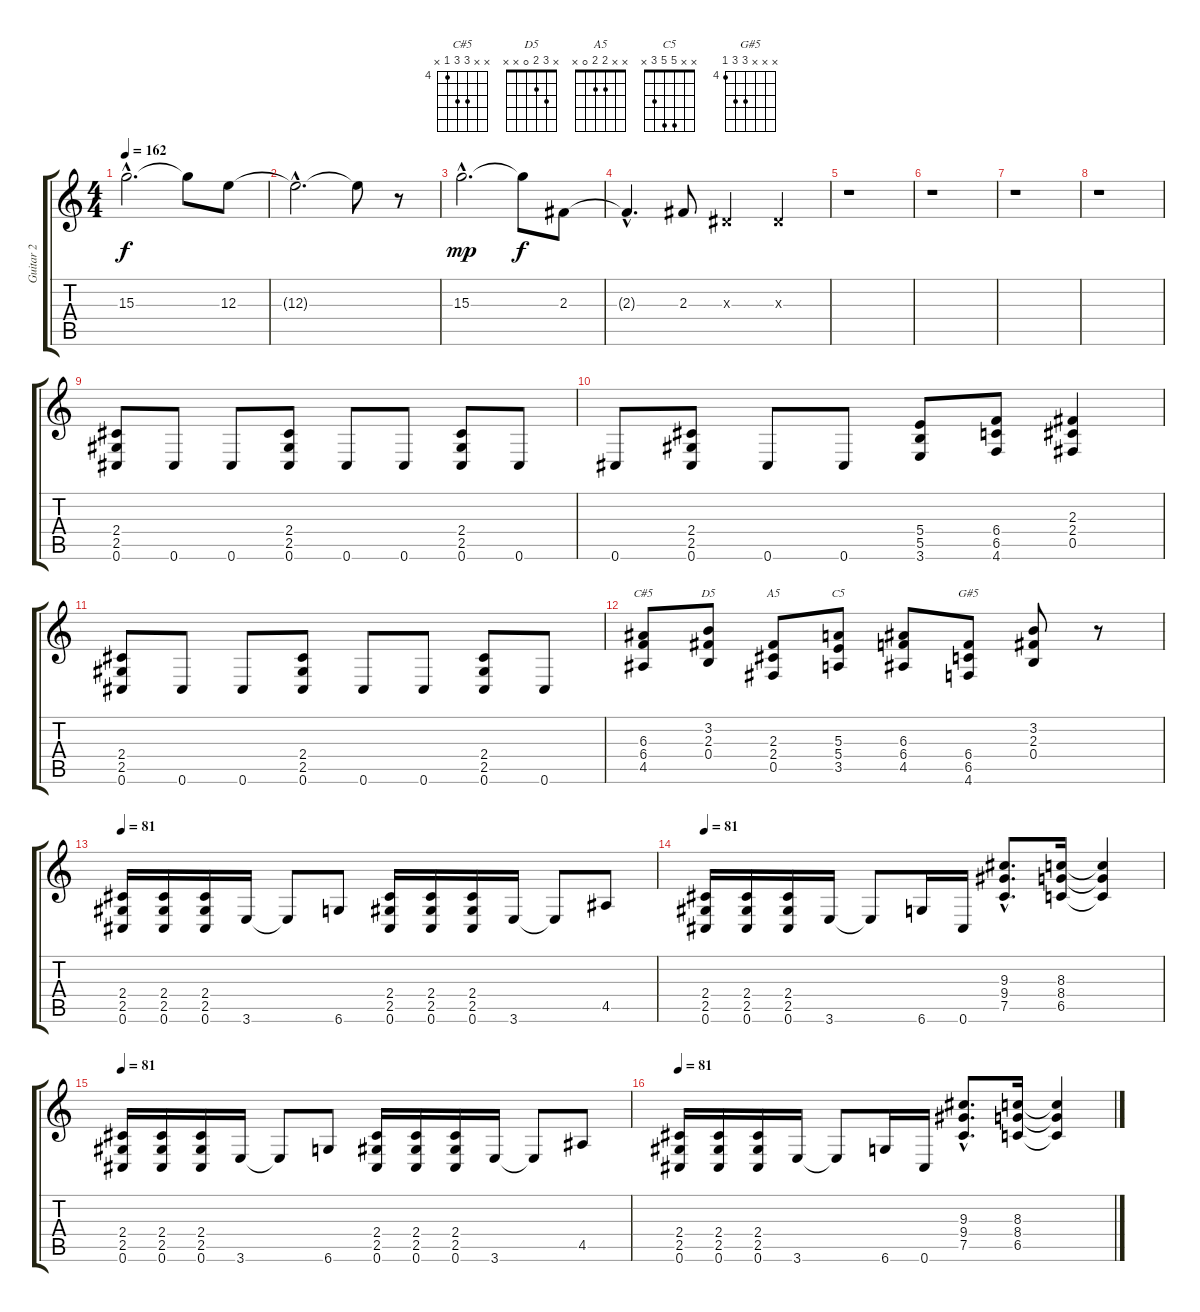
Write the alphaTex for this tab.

\track ("Guitar 2" "Guitar 2") {instrument distortionguitar}
\staff {score tabs}
\tuning (Db4 Ab3 E3 B2 Gb2 Db2) {hide}
\chord ("C#5" x x 6 6 4 x) {firstfret 4}
\chord ("D5" x 3 2 0 x x)
\chord ("A5" x x 2 2 0 x)
\chord ("C5" x x 5 5 3 x)
\chord ("G#5" x x x 6 6 4) {firstfret 4}
\ts (4 4)
\tempo 162
\clef g2
\ks c
15.3{hac}.2{d dy f} 15.3{t}.8 12.3.8 |
12.3{hac t}.2{d} 12.3{t}.8 r.8 |
15.3{hac}.2{d dy mp} 15.3{t}.8{dy f} 2.3.8 |
2.3{hac t}.4{d} 2.3.8 -1.3{x}.4 -1.3{x}.4 |
r.1 |
r.1 |
r.1 |
r.1 |
(2.4 2.5 0.6).8 0.6.8 0.6.8 (2.4 2.5 0.6).8 0.6.8 0.6.8 (2.4 2.5 0.6).8 0.6.8 |
0.6.8 (2.4 2.5 0.6).8 0.6.8 0.6.8 (5.4 5.5 3.6).8 (6.4 6.5 4.6).8 (2.3 2.4 0.5).4 |
(2.4 2.5 0.6).8 0.6.8 0.6.8 (2.4 2.5 0.6).8 0.6.8 0.6.8 (2.4 2.5 0.6).8 0.6.8 |
(6.3 6.4 4.5).8{ch "C#5"} (3.2 2.3 0.4).8{ch "D5"} (2.3 2.4 0.5).8{ch "A5"} (5.3 5.4 3.5).8{ch "C5"} (6.3 6.4 4.5).8 (6.4 6.5 4.6).8{ch "G#5"} (3.2 2.3 0.4).8 r.8 |
\tempo 81
(2.4 2.5 0.6).16 (2.4 2.5 0.6).16 (2.4 2.5 0.6).16 3.6.16 3.6{t}.8 6.6.8 (2.4 2.5 0.6).16 (2.4 2.5 0.6).16 (2.4 2.5 0.6).16 3.6.16 3.6{t}.8 4.5.8 |
\tempo 81
(2.4 2.5 0.6).16 (2.4 2.5 0.6).16 (2.4 2.5 0.6).16 3.6.16 3.6{t}.8 6.6.16 0.6.16 (9.3{hac} 9.4{hac} 7.5{hac}).8{d} (8.3 8.4 6.5).16 (8.3{t} 8.4{t} 6.5{t}).4 |
\tempo 81
(2.4 2.5 0.6).16 (2.4 2.5 0.6).16 (2.4 2.5 0.6).16 3.6.16 3.6{t}.8 6.6.8 (2.4 2.5 0.6).16 (2.4 2.5 0.6).16 (2.4 2.5 0.6).16 3.6.16 3.6{t}.8 4.5.8 |
\tempo 81
(2.4 2.5 0.6).16 (2.4 2.5 0.6).16 (2.4 2.5 0.6).16 3.6.16 3.6{t}.8 6.6.16 0.6.16 (9.3{hac} 9.4{hac} 7.5{hac}).8{d} (8.3 8.4 6.5).16 (8.3{t} 8.4{t} 6.5{t}).4
